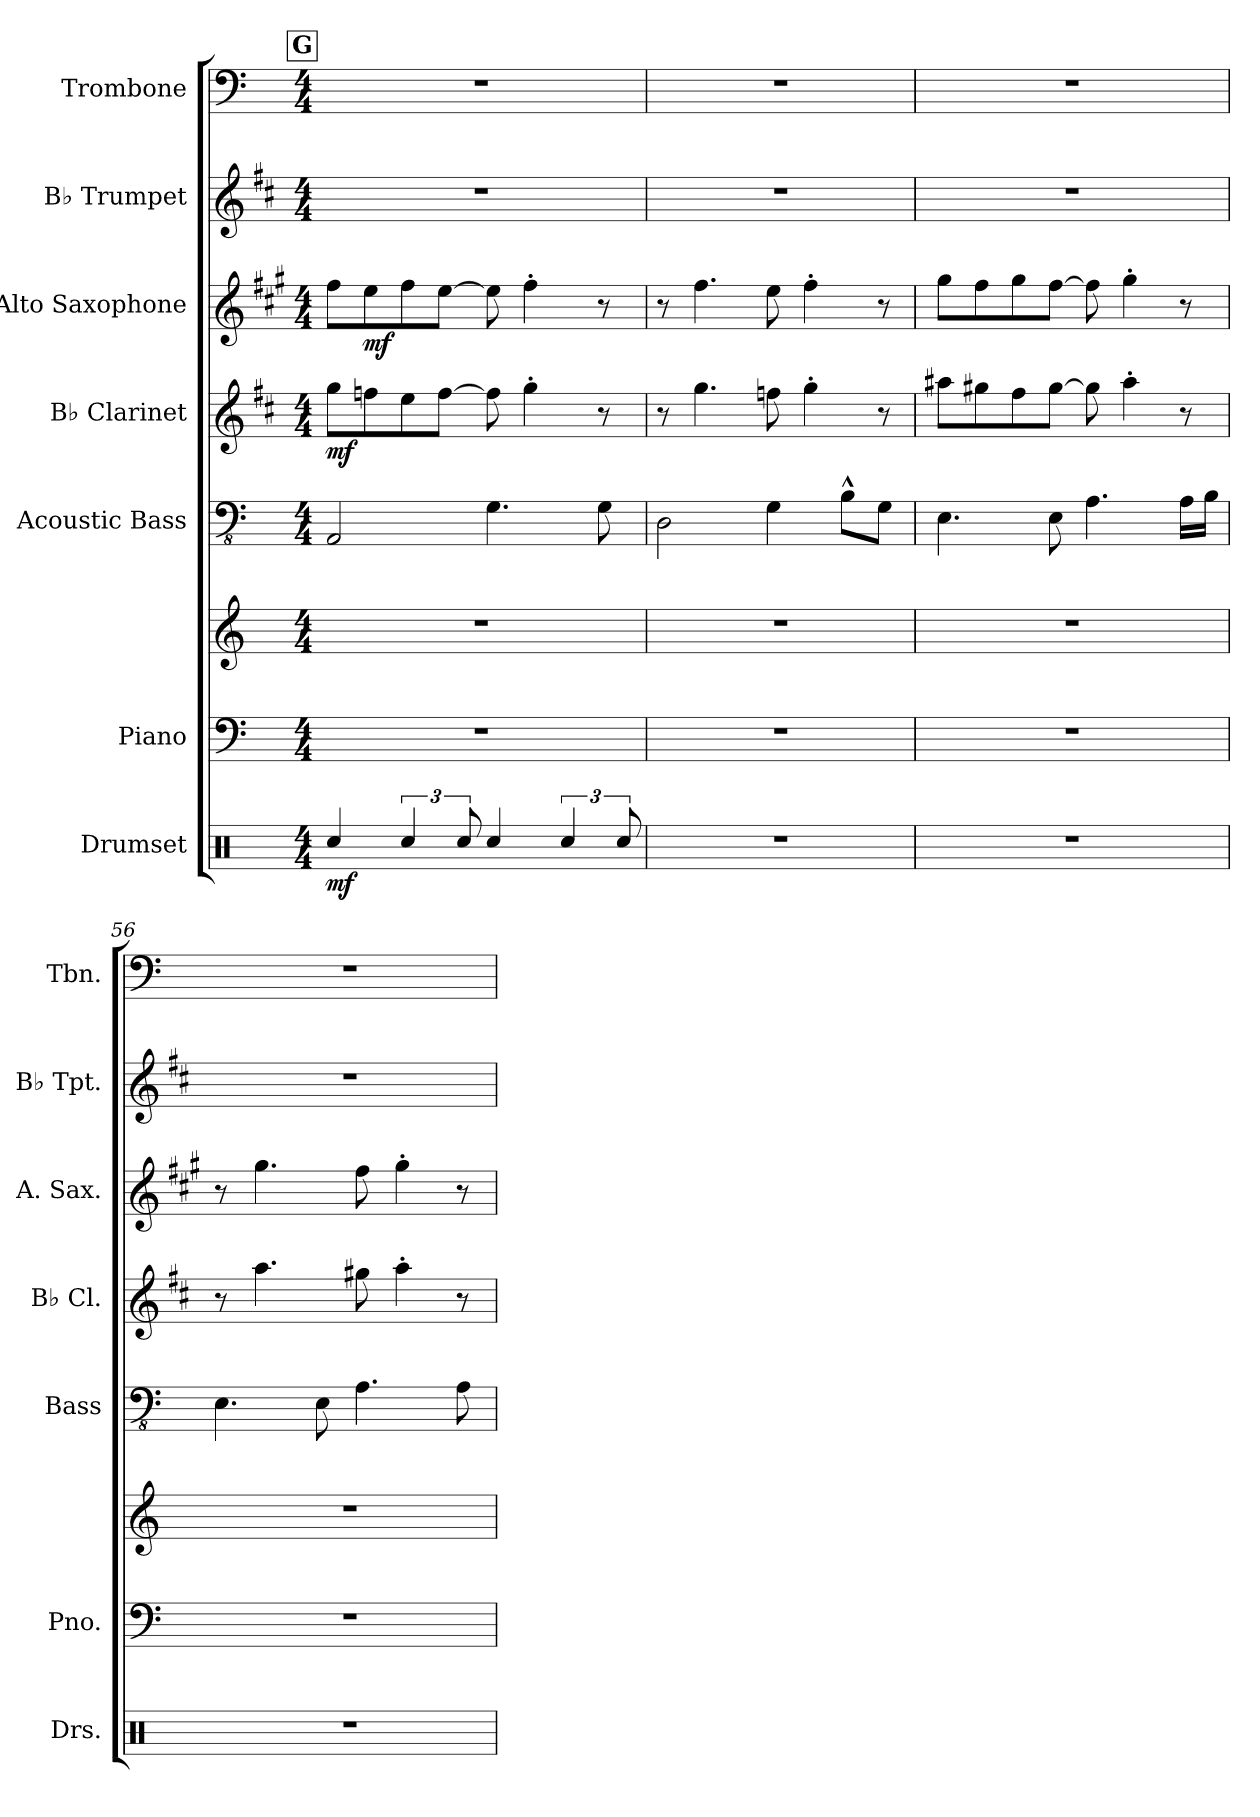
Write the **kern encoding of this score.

**kern	**dynam	**kern	**kern	**kern	**kern	**dynam	**kern	**dynam	**kern	**kern
*part7	*part7	*part6	*part6	*part5	*part4	*part4	*part3	*part3	*part2	*part1
*staff8	*staff8	*staff7	*staff6	*staff5	*staff4	*staff4	*staff3	*staff3	*staff2	*staff1
*I"Drumset	*	*I"Piano	*	*I"Acoustic Bass	*I"B♭ Clarinet	*	*I"Alto Saxophone	*	*I"B♭ Trumpet	*I"Trombone
*I'Drs.	*	*I'Pno.	*	*I'Bass	*I'B♭ Cl.	*	*I'A. Sax.	*	*I'B♭ Tpt.	*I'Tbn.
*clefX	*	*clefF4	*clefG2	*clefFv4	*clefG2	*	*clefG2	*	*clefG2	*clefF4
*	*	*	*	*	*ITrd1c2	*	*ITrd5c9	*	*ITrd1c2	*
*k[]	*	*k[]	*k[]	*k[]	*k[]	*	*k[]	*	*k[]	*k[]
*M4/4	*	*M4/4	*M4/4	*M4/4	*M4/4	*	*M4/4	*	*M4/4	*M4/4
!!LO:REH:place=s1:a:B:fs=14:t=G
=53	=53	=53	=53	=53	=53	=53	=53	=53	=53	=53
!	!LO:DY:b	!	!	!	!	!LO:DY:b	!	!	!	!
4Rcc/	mf	1r	1r	2AAA/	8ff\L	mf	8a\L	.	1r	1r
!	!	!	!	!	!	!	!	!LO:DY:b	!	!
.	.	.	.	.	8ee-X\	.	8g\	mf	.	.
6Rcc/	.	.	.	.	8dd\	.	8a\	.	.	.
.	.	.	.	.	[8ee-\J	.	[8g\J	.	.	.
12Rcc/	.	.	.	.	.	.	.	.	.	.
4Rcc/	.	.	.	4.GG\	8ee-\]	.	8g\]	.	.	.
.	.	.	.	.	4ff'\	.	4a'\	.	.	.
6Rcc/	.	.	.	.	.	.	.	.	.	.
.	.	.	.	8GG\	8r	.	8r	.	.	.
12Rcc/	.	.	.	.	.	.	.	.	.	.
!!LO:PB:g=z
=54	=54	=54	=54	=54	=54	=54	=54	=54	=54	=54
1r	.	1r	1r	2DD\	8r	.	8r	.	1r	1r
.	.	.	.	.	4.ff\	.	4.a\	.	.	.
.	.	.	.	4GG\	8ee-X\	.	8g\	.	.	.
.	.	.	.	.	4ff'\	.	4a'\	.	.	.
.	.	.	.	8BB^^\L	.	.	.	.	.	.
.	.	.	.	8GG\J	8r	.	8r	.	.	.
=55	=55	=55	=55	=55	=55	=55	=55	=55	=55	=55
1r	.	1r	1r	4.EE\	8gg#X\L	.	8b\L	.	1r	1r
.	.	.	.	.	8ff#X\	.	8a\	.	.	.
.	.	.	.	.	8ee\	.	8b\	.	.	.
.	.	.	.	8EE\	[8ff#\J	.	[8a\J	.	.	.
.	.	.	.	4.AA\	8ff#\]	.	8a\]	.	.	.
.	.	.	.	.	4gg#'\	.	4b'\	.	.	.
.	.	.	.	16AA\LL	8r	.	8r	.	.	.
.	.	.	.	16BB\JJ	.	.	.	.	.	.
=56	=56	=56	=56	=56	=56	=56	=56	=56	=56	=56
1r	.	1r	1r	4.EE\	8r	.	8r	.	1r	1r
.	.	.	.	.	4.gg\	.	4.b\	.	.	.
.	.	.	.	8EE\	.	.	.	.	.	.
.	.	.	.	4.AA\	8ff#X\	.	8a\	.	.	.
.	.	.	.	.	4gg'\	.	4b'\	.	.	.
.	.	.	.	8AA\	8r	.	8r	.	.	.
=	=	=	=	=	=	=	=	=	=	=
*-	*-	*-	*-	*-	*-	*-	*-	*-	*-	*-
